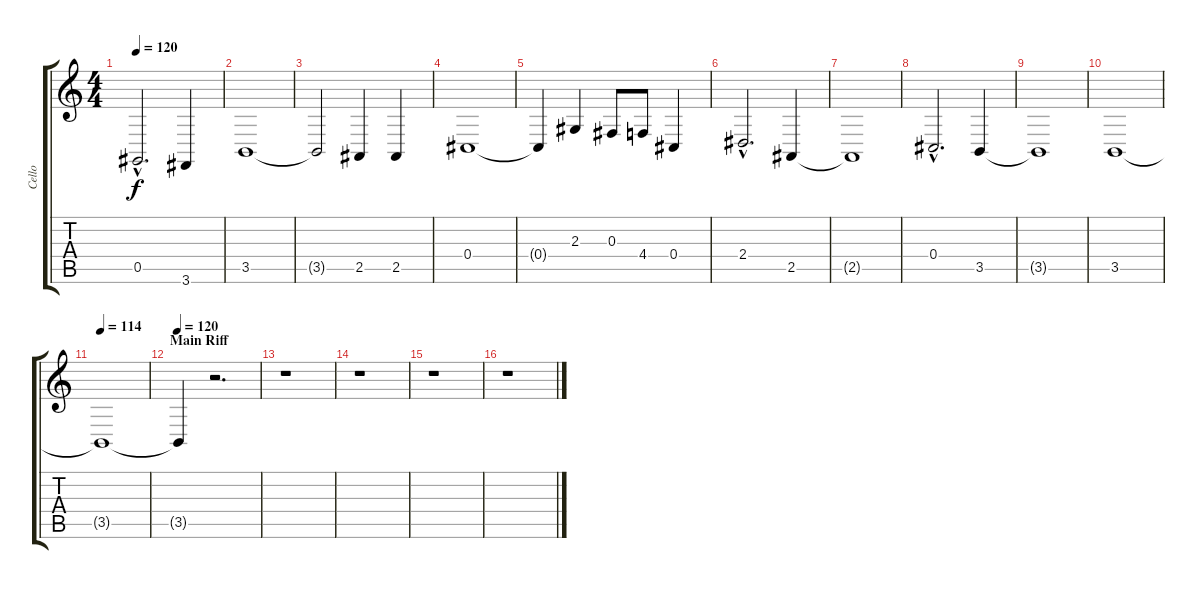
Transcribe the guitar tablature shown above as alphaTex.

\track ("Cello" "Cello") {instrument cello}
\staff {score tabs}
\tuning (Eb4 Bb3 Gb3 Db3 Ab2 Eb2) {hide}
\ts (4 4)
\tempo 120
\clef g2
\ks c
0.5{hac t}.2{d dy f} 3.6.4 |
3.5.1 |
3.5{t}.2 2.5.4 2.5.4 |
0.4.1 |
0.4{t}.4 2.3.4 0.3.8 4.4.8 0.4.4 |
2.4{hac}.2{d} 2.5.4 |
2.5{t}.1 |
0.4{hac}.2{d} 3.5.4 |
3.5{t}.1 |
3.5.1 |
\tempo 114
3.5{t}.1 |
\section ("" "Main Riff")
\tempo 120
3.5{t}.4 r.2{d} |
r.1 |
r.1 |
r.1 |
r.1
